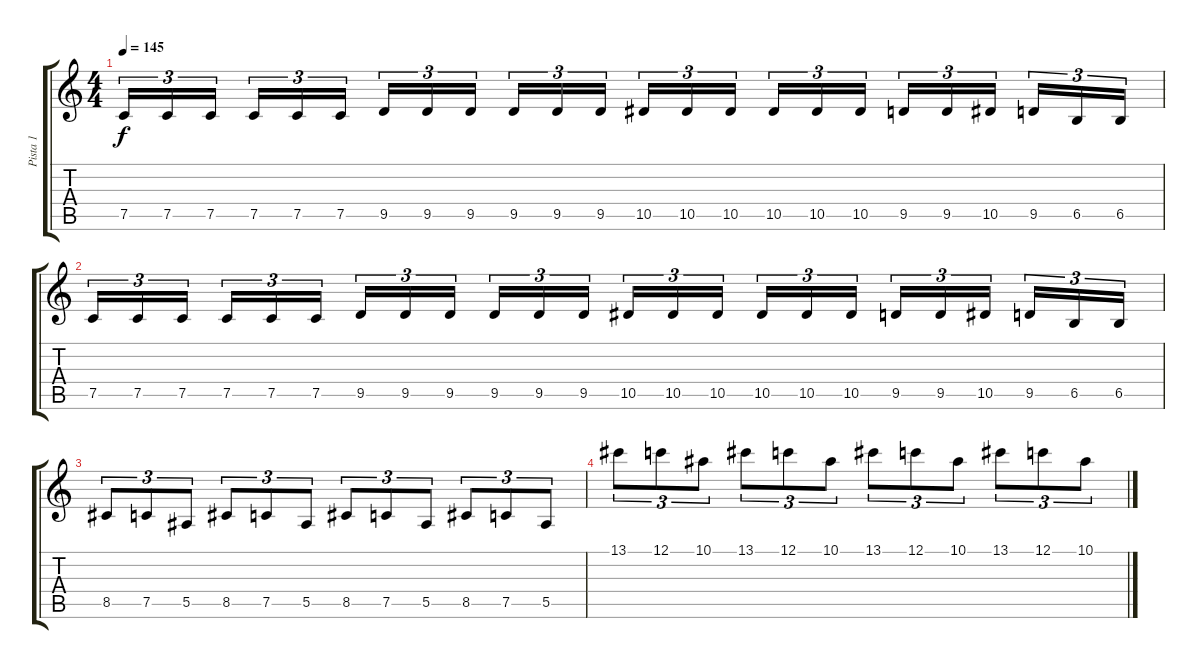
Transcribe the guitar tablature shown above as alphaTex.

\track ("Pista 1" "Pista 1") {instrument distortionguitar}
\staff {score tabs}
\tuning (C4 G3 Eb3 Bb2 F2 C2) {hide}
\ts (4 4)
\tempo 145
\clef g2
\ks c
7.5.16{tu (3 2) dy f} 7.5.16{tu (3 2)} 7.5.16{tu (3 2)} 7.5.16{tu (3 2)} 7.5.16{tu (3 2)} 7.5.16{tu (3 2)} 9.5.16{tu (3 2)} 9.5.16{tu (3 2)} 9.5.16{tu (3 2)} 9.5.16{tu (3 2)} 9.5.16{tu (3 2)} 9.5.16{tu (3 2)} 10.5.16{tu (3 2)} 10.5.16{tu (3 2)} 10.5.16{tu (3 2)} 10.5.16{tu (3 2)} 10.5.16{tu (3 2)} 10.5.16{tu (3 2)} 9.5.16{tu (3 2)} 9.5.16{tu (3 2)} 10.5.16{tu (3 2)} 9.5.16{tu (3 2)} 6.5.16{tu (3 2)} 6.5.16{tu (3 2)} |
7.5.16{tu (3 2)} 7.5.16{tu (3 2)} 7.5.16{tu (3 2)} 7.5.16{tu (3 2)} 7.5.16{tu (3 2)} 7.5.16{tu (3 2)} 9.5.16{tu (3 2)} 9.5.16{tu (3 2)} 9.5.16{tu (3 2)} 9.5.16{tu (3 2)} 9.5.16{tu (3 2)} 9.5.16{tu (3 2)} 10.5.16{tu (3 2)} 10.5.16{tu (3 2)} 10.5.16{tu (3 2)} 10.5.16{tu (3 2)} 10.5.16{tu (3 2)} 10.5.16{tu (3 2)} 9.5.16{tu (3 2)} 9.5.16{tu (3 2)} 10.5.16{tu (3 2)} 9.5.16{tu (3 2)} 6.5.16{tu (3 2)} 6.5.16{tu (3 2)} |
8.5.8{tu (3 2)} 7.5.8{tu (3 2)} 5.5.8{tu (3 2)} 8.5.8{tu (3 2)} 7.5.8{tu (3 2)} 5.5.8{tu (3 2)} 8.5.8{tu (3 2)} 7.5.8{tu (3 2)} 5.5.8{tu (3 2)} 8.5.8{tu (3 2)} 7.5.8{tu (3 2)} 5.5.8{tu (3 2)} |
13.1.8{tu (3 2)} 12.1.8{tu (3 2)} 10.1.8{tu (3 2)} 13.1.8{tu (3 2)} 12.1.8{tu (3 2)} 10.1.8{tu (3 2)} 13.1.8{tu (3 2)} 12.1.8{tu (3 2)} 10.1.8{tu (3 2)} 13.1.8{tu (3 2)} 12.1.8{tu (3 2)} 10.1.8{tu (3 2)}
